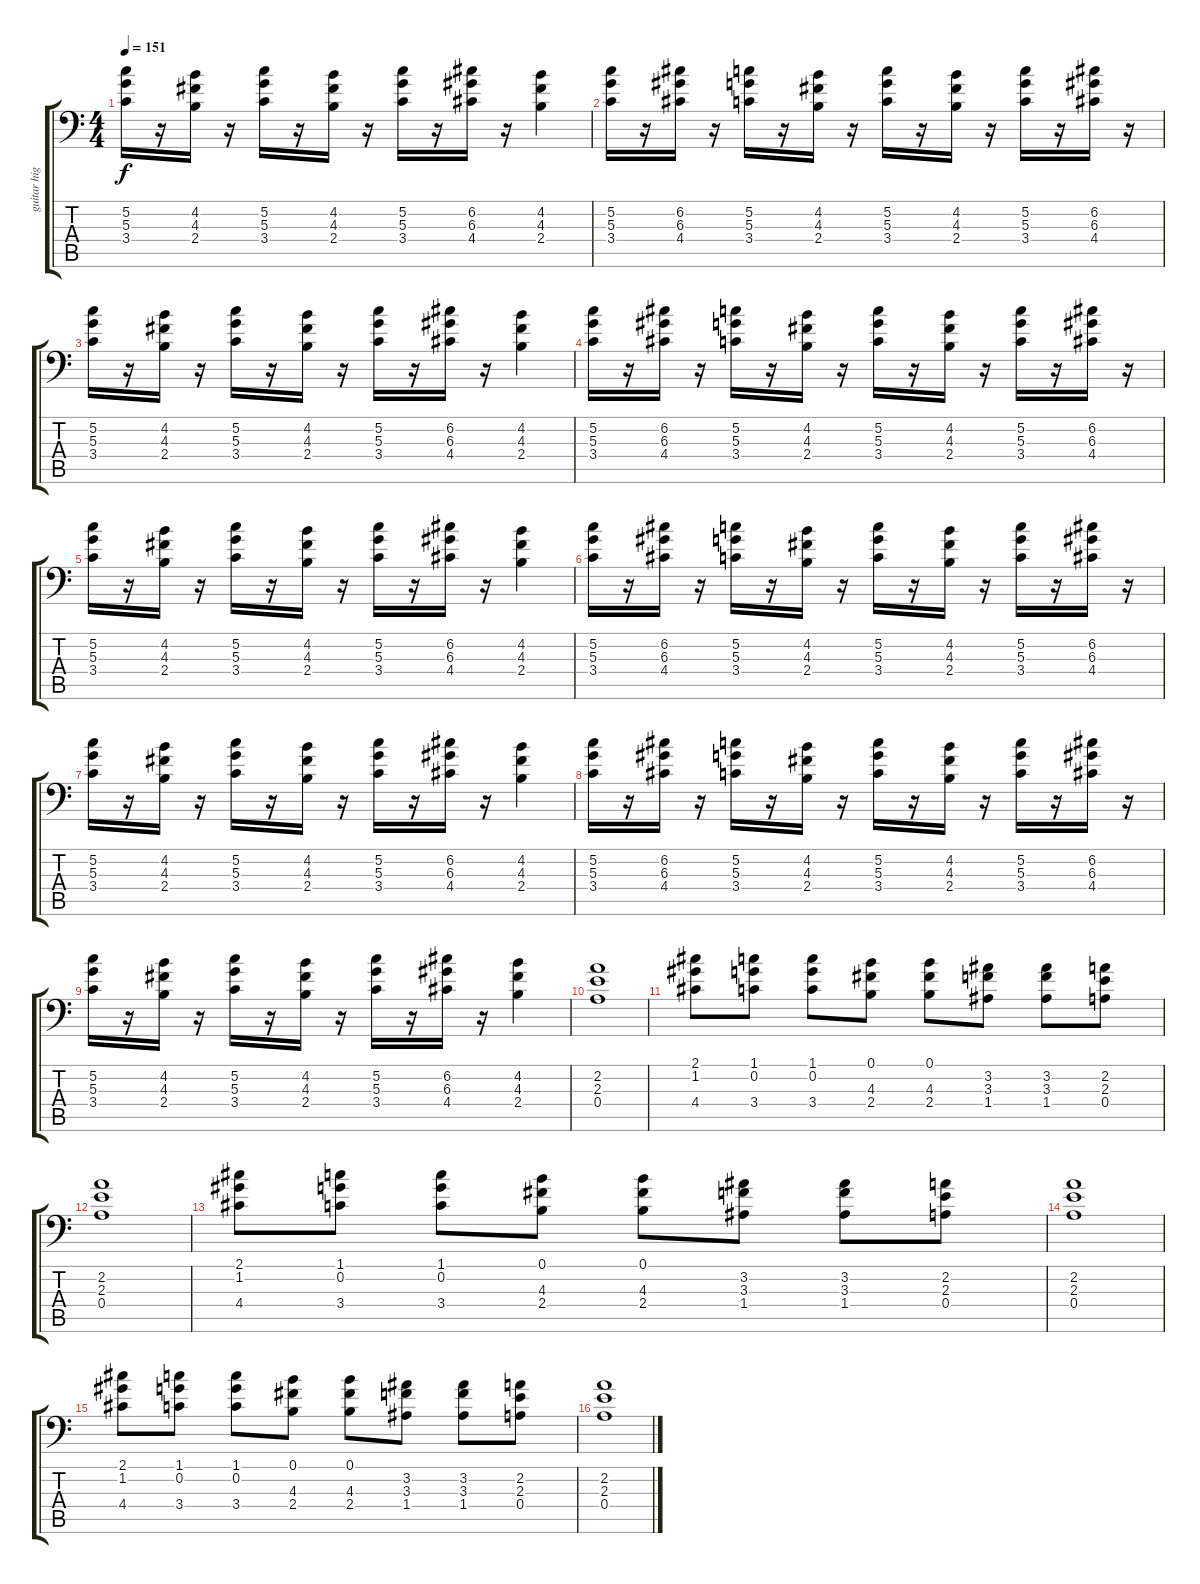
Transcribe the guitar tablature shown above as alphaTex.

\track ("guitar high" "guitar hig") {instrument overdrivenguitar}
\staff {score tabs}
\tuning (B3 G3 D3 A2 E2 A1) {hide}
\ts (4 4)
\tempo 151
\clef f4
\ks c
(5.2 5.3 3.4).16{dy f} r.16 (4.2 4.3 2.4).16 r.16 (5.2 5.3 3.4).16 r.16 (4.2 4.3 2.4).16 r.16 (5.2 5.3 3.4).16 r.16 (6.2 6.3 4.4).16 r.16 (4.2 4.3 2.4).4 |
(5.2 5.3 3.4).16 r.16 (6.2 6.3 4.4).16 r.16 (5.2 5.3 3.4).16 r.16 (4.2 4.3 2.4).16 r.16 (5.2 5.3 3.4).16 r.16 (4.2 4.3 2.4).16 r.16 (5.2 5.3 3.4).16 r.16 (6.2 6.3 4.4).16 r.16 |
(5.2 5.3 3.4).16 r.16 (4.2 4.3 2.4).16 r.16 (5.2 5.3 3.4).16 r.16 (4.2 4.3 2.4).16 r.16 (5.2 5.3 3.4).16 r.16 (6.2 6.3 4.4).16 r.16 (4.2 4.3 2.4).4 |
(5.2 5.3 3.4).16 r.16 (6.2 6.3 4.4).16 r.16 (5.2 5.3 3.4).16 r.16 (4.2 4.3 2.4).16 r.16 (5.2 5.3 3.4).16 r.16 (4.2 4.3 2.4).16 r.16 (5.2 5.3 3.4).16 r.16 (6.2 6.3 4.4).16 r.16 |
(5.2 5.3 3.4).16 r.16 (4.2 4.3 2.4).16 r.16 (5.2 5.3 3.4).16 r.16 (4.2 4.3 2.4).16 r.16 (5.2 5.3 3.4).16 r.16 (6.2 6.3 4.4).16 r.16 (4.2 4.3 2.4).4 |
(5.2 5.3 3.4).16 r.16 (6.2 6.3 4.4).16 r.16 (5.2 5.3 3.4).16 r.16 (4.2 4.3 2.4).16 r.16 (5.2 5.3 3.4).16 r.16 (4.2 4.3 2.4).16 r.16 (5.2 5.3 3.4).16 r.16 (6.2 6.3 4.4).16 r.16 |
(5.2 5.3 3.4).16 r.16 (4.2 4.3 2.4).16 r.16 (5.2 5.3 3.4).16 r.16 (4.2 4.3 2.4).16 r.16 (5.2 5.3 3.4).16 r.16 (6.2 6.3 4.4).16 r.16 (4.2 4.3 2.4).4 |
(5.2 5.3 3.4).16 r.16 (6.2 6.3 4.4).16 r.16 (5.2 5.3 3.4).16 r.16 (4.2 4.3 2.4).16 r.16 (5.2 5.3 3.4).16 r.16 (4.2 4.3 2.4).16 r.16 (5.2 5.3 3.4).16 r.16 (6.2 6.3 4.4).16 r.16 |
(5.2 5.3 3.4).16 r.16 (4.2 4.3 2.4).16 r.16 (5.2 5.3 3.4).16 r.16 (4.2 4.3 2.4).16 r.16 (5.2 5.3 3.4).16 r.16 (6.2 6.3 4.4).16 r.16 (4.2 4.3 2.4).4 |
(2.2 2.3 0.4).1 |
(2.1 1.2 4.4).8 (1.1 0.2 3.4).8 (1.1 0.2 3.4).8 (0.1 4.3 2.4).8 (0.1 4.3 2.4).8 (3.2 3.3 1.4).8 (3.2 3.3 1.4).8 (2.2 2.3 0.4).8 |
(2.2 2.3 0.4).1 |
(2.1 1.2 4.4).8 (1.1 0.2 3.4).8 (1.1 0.2 3.4).8 (0.1 4.3 2.4).8 (0.1 4.3 2.4).8 (3.2 3.3 1.4).8 (3.2 3.3 1.4).8 (2.2 2.3 0.4).8 |
(2.2 2.3 0.4).1 |
(2.1 1.2 4.4).8 (1.1 0.2 3.4).8 (1.1 0.2 3.4).8 (0.1 4.3 2.4).8 (0.1 4.3 2.4).8 (3.2 3.3 1.4).8 (3.2 3.3 1.4).8 (2.2 2.3 0.4).8 |
(2.2 2.3 0.4).1
